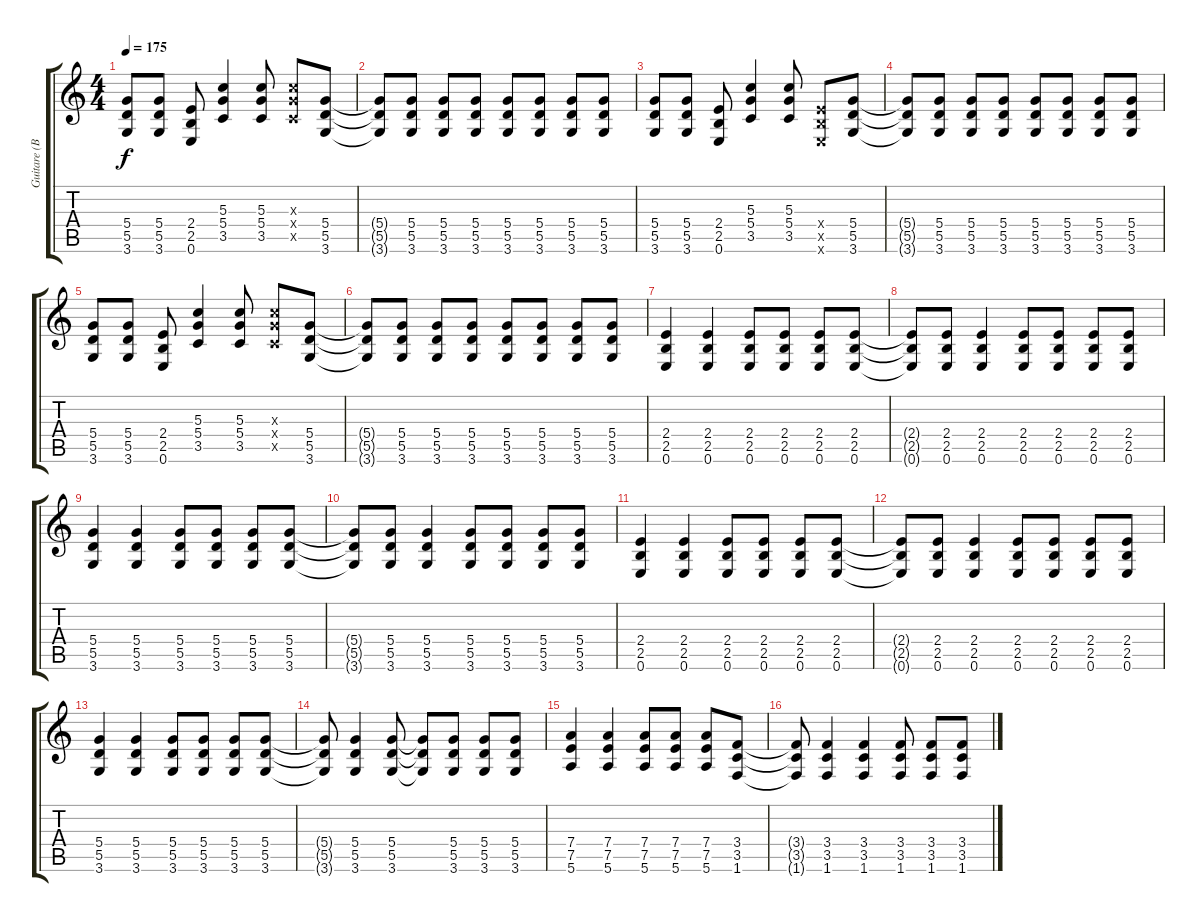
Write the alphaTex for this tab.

\track ("Guitare (Billie Joe Armstrong)" "Guitare (B") {instrument distortionguitar}
\staff {score tabs}
\tuning (E4 B3 G3 D3 A2 E2) {hide}
\ts (4 4)
\tempo 175
\clef g2
\ks c
(5.4 5.5 3.6).8{dy f} (5.4 5.5 3.6).8 (2.4 2.5 0.6).8 (5.3 5.4 3.5).4 (5.3 5.4 3.5).8 (5.3{x} 5.4{x} 3.5{x}).8 (5.4 5.5 3.6).8 |
(5.4{t} 5.5{t} 3.6{t}).8 (5.4 5.5 3.6).8 (5.4 5.5 3.6).8 (5.4 5.5 3.6).8 (5.4 5.5 3.6).8 (5.4 5.5 3.6).8 (5.4 5.5 3.6).8 (5.4 5.5 3.6).8 |
(5.4 5.5 3.6).8 (5.4 5.5 3.6).8 (2.4 2.5 0.6).8 (5.3 5.4 3.5).4 (5.3 5.4 3.5).8 (2.4{x} 2.5{x} 0.6{x}).8 (5.4 5.5 3.6).8 |
(5.4{t} 5.5{t} 3.6{t}).8 (5.4 5.5 3.6).8 (5.4 5.5 3.6).8 (5.4 5.5 3.6).8 (5.4 5.5 3.6).8 (5.4 5.5 3.6).8 (5.4 5.5 3.6).8 (5.4 5.5 3.6).8 |
(5.4 5.5 3.6).8 (5.4 5.5 3.6).8 (2.4 2.5 0.6).8 (5.3 5.4 3.5).4 (5.3 5.4 3.5).8 (5.3{x} 5.4{x} 3.5{x}).8 (5.4 5.5 3.6).8 |
(5.4{t} 5.5{t} 3.6{t}).8 (5.4 5.5 3.6).8 (5.4 5.5 3.6).8 (5.4 5.5 3.6).8 (5.4 5.5 3.6).8 (5.4 5.5 3.6).8 (5.4 5.5 3.6).8 (5.4 5.5 3.6).8 |
(2.4 2.5 0.6).4 (2.4 2.5 0.6).4 (2.4 2.5 0.6).8 (2.4 2.5 0.6).8 (2.4 2.5 0.6).8 (2.4 2.5 0.6).8 |
(2.4{t} 2.5{t} 0.6{t}).8 (2.4 2.5 0.6).8 (2.4 2.5 0.6).4 (2.4 2.5 0.6).8 (2.4 2.5 0.6).8 (2.4 2.5 0.6).8 (2.4 2.5 0.6).8 |
(5.4 5.5 3.6).4 (5.4 5.5 3.6).4 (5.4 5.5 3.6).8 (5.4 5.5 3.6).8 (5.4 5.5 3.6).8 (5.4 5.5 3.6).8 |
(5.4{t} 5.5{t} 3.6{t}).8 (5.4 5.5 3.6).8 (5.4 5.5 3.6).4 (5.4 5.5 3.6).8 (5.4 5.5 3.6).8 (5.4 5.5 3.6).8 (5.4 5.5 3.6).8 |
(2.4 2.5 0.6).4 (2.4 2.5 0.6).4 (2.4 2.5 0.6).8 (2.4 2.5 0.6).8 (2.4 2.5 0.6).8 (2.4 2.5 0.6).8 |
(2.4{t} 2.5{t} 0.6{t}).8 (2.4 2.5 0.6).8 (2.4 2.5 0.6).4 (2.4 2.5 0.6).8 (2.4 2.5 0.6).8 (2.4 2.5 0.6).8 (2.4 2.5 0.6).8 |
(5.4 5.5 3.6).4 (5.4 5.5 3.6).4 (5.4 5.5 3.6).8 (5.4 5.5 3.6).8 (5.4 5.5 3.6).8 (5.4 5.5 3.6).8 |
(5.4{t} 5.5{t} 3.6{t}).8 (5.4 5.5 3.6).4 (5.4 5.5 3.6).8 (5.4{t} 5.5{t} 3.6{t}).8 (5.4 5.5 3.6).8 (5.4 5.5 3.6).8 (5.4 5.5 3.6).8 |
(7.4 7.5 5.6).4 (7.4 7.5 5.6).4 (7.4 7.5 5.6).8 (7.4 7.5 5.6).8 (7.4 7.5 5.6).8 (3.4 3.5 1.6).8 |
(3.4{t} 3.5{t} 1.6{t}).8 (3.4 3.5 1.6).4 (3.4 3.5 1.6).4 (3.4 3.5 1.6).8 (3.4 3.5 1.6).8 (3.4 3.5 1.6).8
